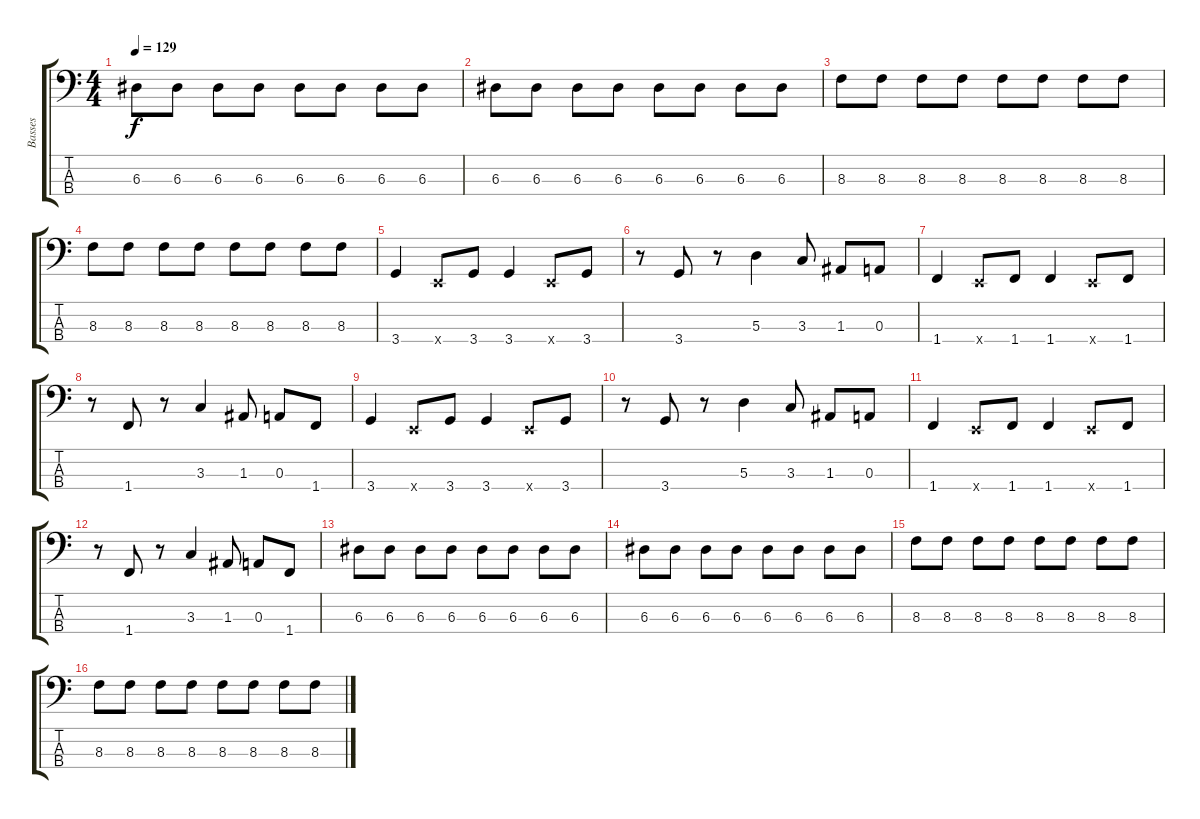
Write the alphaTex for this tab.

\track ("Basses" "Basses") {instrument electricbasspick}
\staff {score tabs}
\tuning (G2 D2 A1 E1) {hide}
\ts (4 4)
\tempo 129
\clef f4
\ks c
6.3.8{dy f} 6.3.8 6.3.8 6.3.8 6.3.8 6.3.8 6.3.8 6.3.8 |
6.3.8 6.3.8 6.3.8 6.3.8 6.3.8 6.3.8 6.3.8 6.3.8 |
8.3.8 8.3.8 8.3.8 8.3.8 8.3.8 8.3.8 8.3.8 8.3.8 |
8.3.8 8.3.8 8.3.8 8.3.8 8.3.8 8.3.8 8.3.8 8.3.8 |
3.4.4 0.4{x}.8 3.4.8 3.4.4 0.4{x}.8 3.4.8 |
r.8 3.4.8 r.8 5.3.4 3.3.8 1.3.8 0.3.8 |
1.4.4 0.4{x}.8 1.4.8 1.4.4 0.4{x}.8 1.4.8 |
r.8 1.4.8 r.8 3.3.4 1.3.8 0.3.8 1.4.8 |
3.4.4 0.4{x}.8 3.4.8 3.4.4 0.4{x}.8 3.4.8 |
r.8 3.4.8 r.8 5.3.4 3.3.8 1.3.8 0.3.8 |
1.4.4 0.4{x}.8 1.4.8 1.4.4 0.4{x}.8 1.4.8 |
r.8 1.4.8 r.8 3.3.4 1.3.8 0.3.8 1.4.8 |
6.3.8 6.3.8 6.3.8 6.3.8 6.3.8 6.3.8 6.3.8 6.3.8 |
6.3.8 6.3.8 6.3.8 6.3.8 6.3.8 6.3.8 6.3.8 6.3.8 |
8.3.8 8.3.8 8.3.8 8.3.8 8.3.8 8.3.8 8.3.8 8.3.8 |
8.3.8 8.3.8 8.3.8 8.3.8 8.3.8 8.3.8 8.3.8 8.3.8
